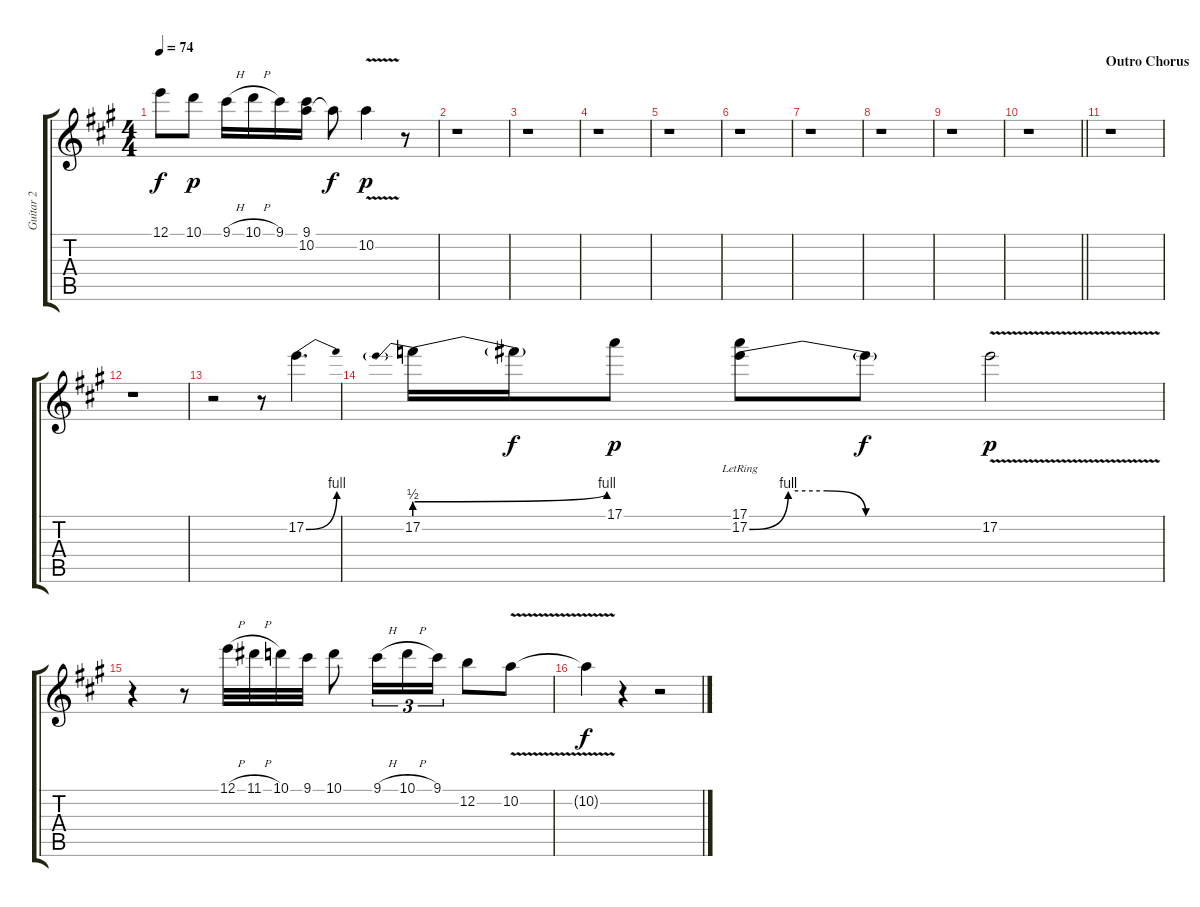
\track ("Guitar 2" "Guitar 2") {instrument overdrivenguitar}
\staff {score tabs}
\tuning (E4 B3 G3 D3 A2 E2) {hide}
\ts (4 4)
\tempo 74
\clef g2
\ks a
12.1{t}.8{dy f} 10.1.8{dy p} 9.1{h}.16 10.1{h}.16 9.1.16 (9.1 10.2).16 10.2{t}.8{dy f} 10.2{v}.4{dy p} r.8 |
r.1 |
r.1 |
r.1 |
r.1 |
r.1 |
r.1 |
r.1 |
r.1 |
\barLineRight lightlight
r.1 |
\section ("" "Outro Chorus")
r.1 |
r.1 |
r.2 r.8 17.2{be (bend 0 0 60 4)}.4{d} |
17.2{be (prebendbend 0 2 60 4)}.16 17.2{t}.16{dy f} 17.1.8{dy p} (17.1{lr} 17.2{be (custom 0 0 10 4 20 4 30 0 60 0)}).8 17.2{t}.8{dy f} 17.2{v}.2{dy p} |
r.4 r.8 12.1{h}.32 11.1{h}.32 10.1.32 9.1.32 10.1.8 9.1{h}.16{tu (3 2)} 10.1{h}.16{tu (3 2)} 9.1.16{tu (3 2)} 12.2.8 10.2{v}.8 |
10.2{t}.4{dy f} r.4 r.2
